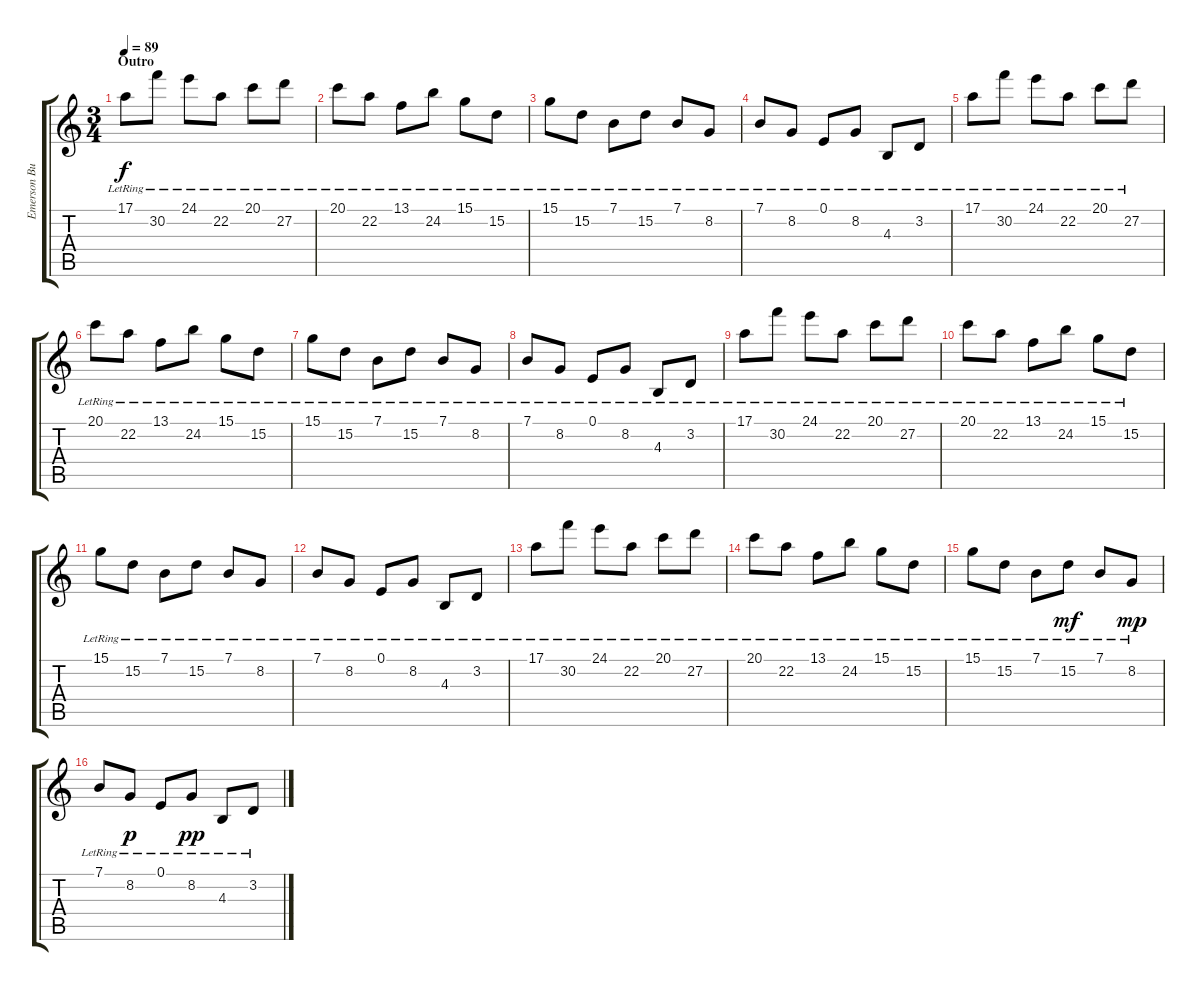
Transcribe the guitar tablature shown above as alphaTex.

\track ("Emerson Burton (Keyboard)" "Emerson Bu") {instrument electricpiano1}
\staff {score tabs}
\tuning (E4 B3 G3 D3 A2 E2) {hide}
\ts (3 4)
\section ("" "Outro")
\tempo 89
\clef g2
\ks c
17.1{lr}.8{dy f} 30.2{lr}.8 24.1{lr}.8 22.2{lr}.8 20.1{lr}.8 27.2{lr}.8 |
20.1{lr}.8 22.2{lr}.8 13.1{lr}.8 24.2{lr}.8 15.1{lr}.8 15.2{lr}.8 |
15.1{lr}.8 15.2{lr}.8 7.1{lr}.8 15.2{lr}.8 7.1{lr}.8 8.2{lr}.8 |
7.1{lr}.8 8.2{lr}.8 0.1{lr}.8 8.2{lr}.8 4.3{lr}.8 3.2{lr}.8 |
17.1{lr}.8 30.2{lr}.8 24.1{lr}.8 22.2{lr}.8 20.1{lr}.8 27.2{lr}.8 |
20.1{lr}.8 22.2{lr}.8 13.1{lr}.8 24.2{lr}.8 15.1{lr}.8 15.2{lr}.8 |
15.1{lr}.8 15.2{lr}.8 7.1{lr}.8 15.2{lr}.8 7.1{lr}.8 8.2{lr}.8 |
7.1{lr}.8 8.2{lr}.8 0.1{lr}.8 8.2{lr}.8 4.3{lr}.8 3.2{lr}.8 |
17.1{lr}.8 30.2{lr}.8 24.1{lr}.8 22.2{lr}.8 20.1{lr}.8 27.2{lr}.8 |
20.1{lr}.8 22.2{lr}.8 13.1{lr}.8 24.2{lr}.8 15.1{lr}.8 15.2{lr}.8 |
15.1{lr}.8 15.2{lr}.8 7.1{lr}.8 15.2{lr}.8 7.1{lr}.8 8.2{lr}.8 |
7.1{lr}.8 8.2{lr}.8 0.1{lr}.8 8.2{lr}.8 4.3{lr}.8 3.2{lr}.8 |
17.1{lr}.8 30.2{lr}.8 24.1{lr}.8 22.2{lr}.8 20.1{lr}.8 27.2{lr}.8 |
20.1{lr}.8 22.2{lr}.8 13.1{lr}.8 24.2{lr}.8 15.1{lr}.8 15.2{lr}.8 |
15.1{lr}.8 15.2{lr}.8 7.1{lr}.8 15.2{lr}.8{dy mf} 7.1{lr}.8 8.2{lr}.8{dy mp} |
7.1{lr}.8 8.2{lr}.8{dy p} 0.1{lr}.8 8.2{lr}.8{dy pp} 4.3{lr}.8 3.2{lr}.8
